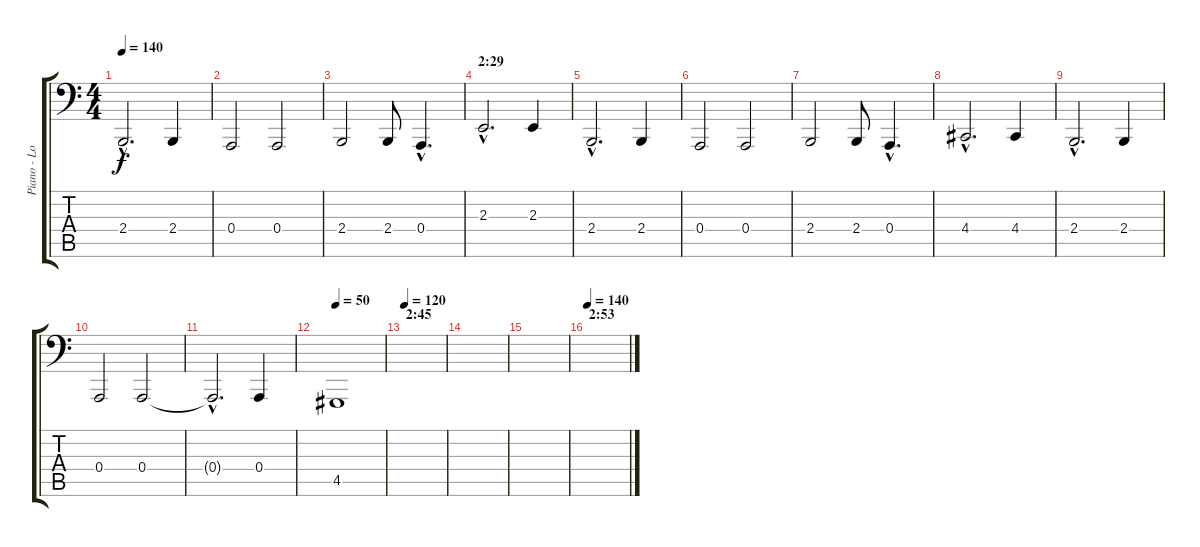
\track ("Piano - Low" "Piano - Lo") {instrument acousticgrandpiano}
\staff {score tabs}
\tuning (B2 G2 D2 A1 E1 B0) {hide}
\ts (4 4)
\tempo 140
\clef f4
\ks c
2.4{hac}.2{d dy f} 2.4.4 |
0.4.2 0.4.2 |
2.4.2 2.4.8 0.4{hac}.4{d} |
\section ("" "2:29")
2.3{hac}.2{d} 2.3.4 |
2.4{hac}.2{d} 2.4.4 |
0.4.2 0.4.2 |
2.4.2 2.4.8 0.4{hac}.4{d} |
4.4{hac}.2{d} 4.4.4 |
2.4{hac}.2{d} 2.4.4 |
0.4.2 0.4.2 |
0.4{hac t}.2{d} 0.4.4 |
\tempo 50
4.5.1 |
\section ("" "2:45")
\tempo 120
|
|
|
\section ("" "2:53")
\tempo 140
